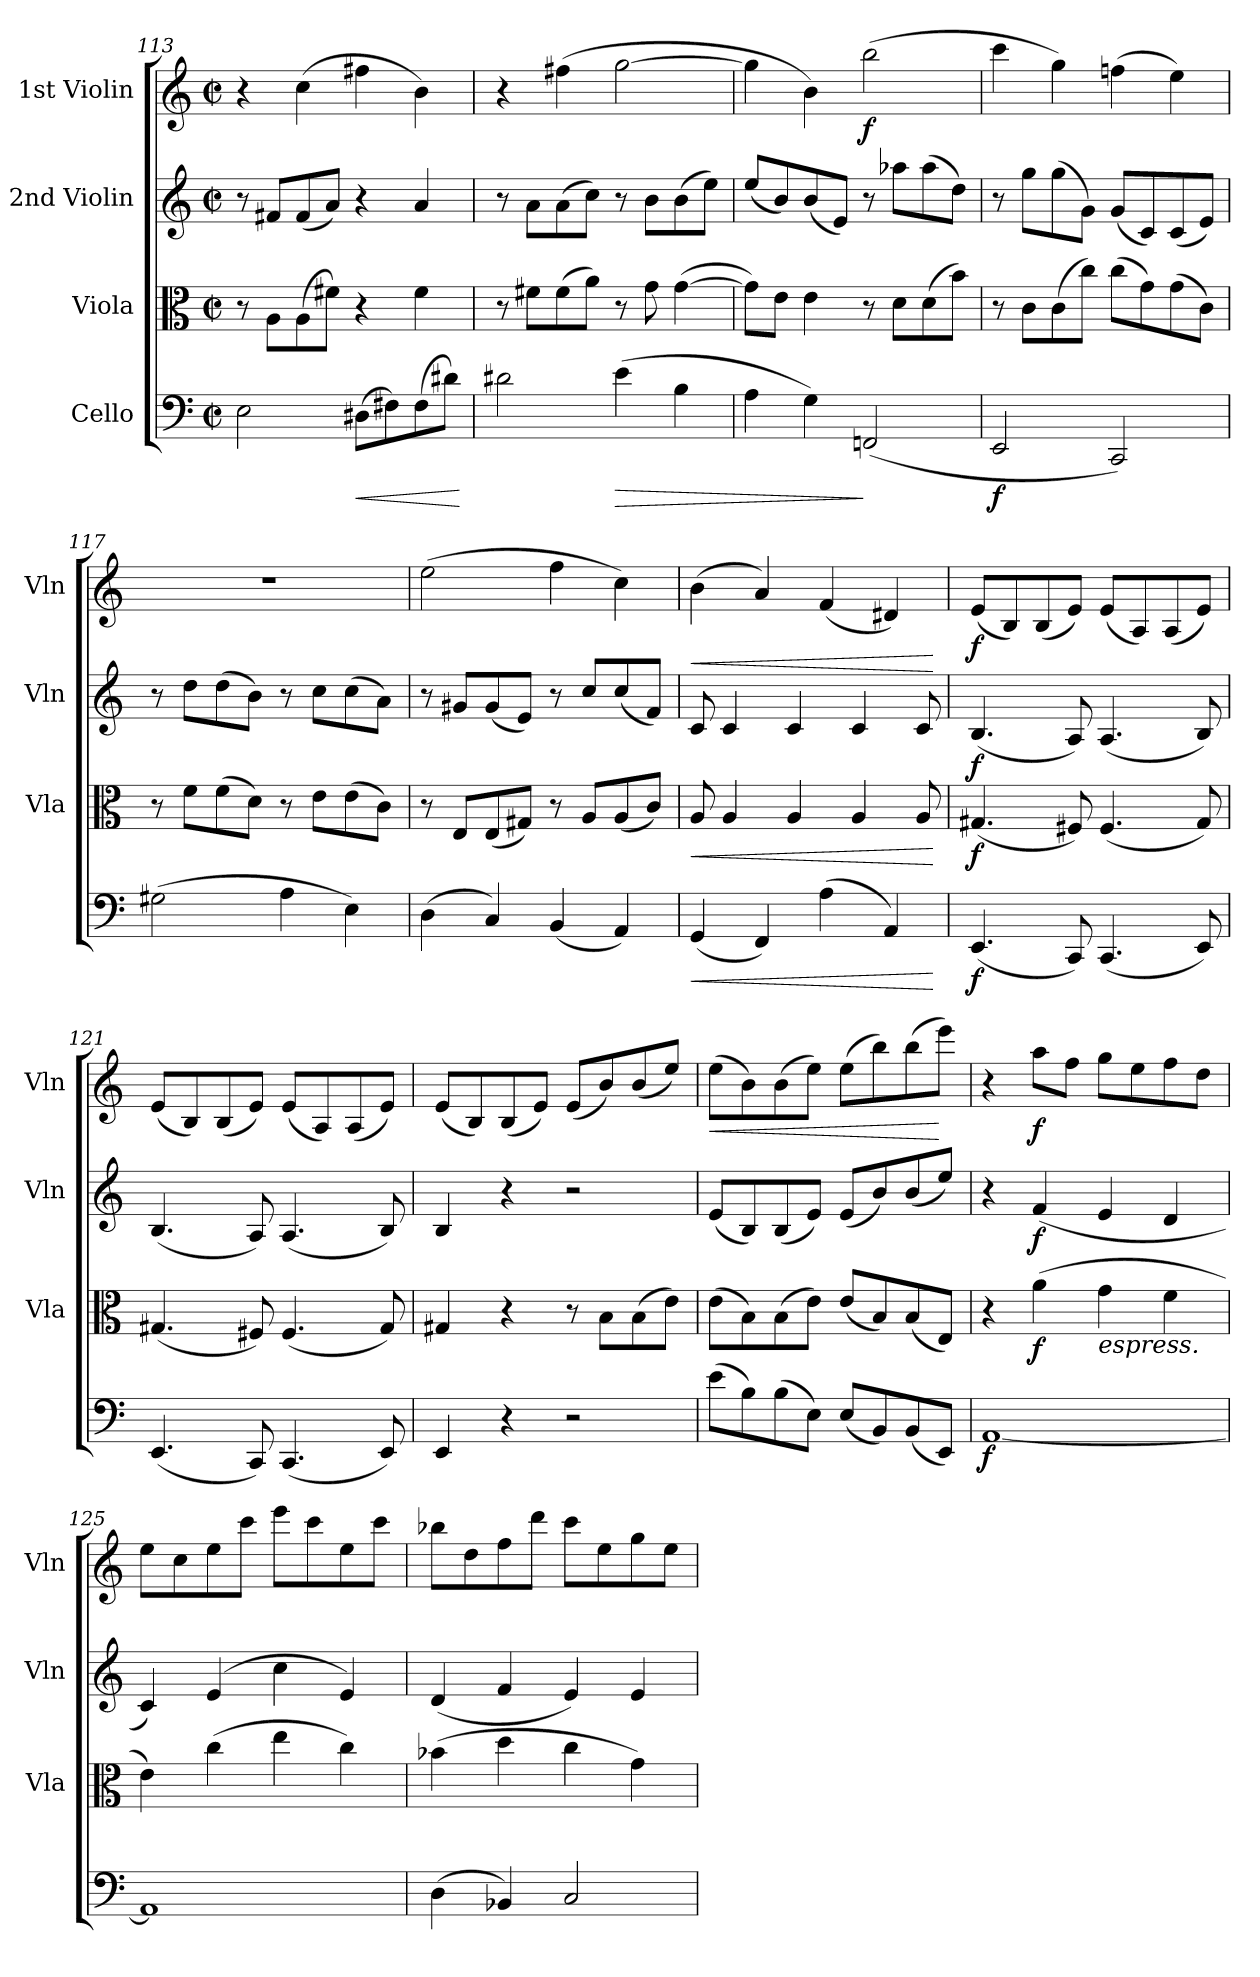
**kern	**dynam	**kern	**dynam	**kern	**dynam	**kern	**dynam
*part4	*part4	*part3	*part3	*part2	*part2	*part1	*part1
*staff4	*staff4	*staff3	*staff3	*staff2	*staff2	*staff1	*staff1
*I"Cello	*	*I"Viola	*	*I"2nd Violin	*	*I"1st Violin	*
*	*	*I'Vla	*	*I'Vln	*	*I'Vln	*
*clefF4	*	*clefC3	*	*clefG2	*	*clefG2	*
*k[]	*	*k[]	*	*k[]	*	*k[]	*
*C:	*	*C:	*	*C:	*	*C:	*
*M2/2	*	*M2/2	*	*M2/2	*	*M2/2	*
*met(c|)	*	*met(c|)	*	*met(c|)	*	*met(c|)	*
=113	=113	=113	=113	=113	=113	=113	=113
2E\	.	8r	.	8r	.	4r	.
.	.	8A\L	.	8f#X/L	.	.	.
.	.	(8A\	.	(8f#/	.	(4cc\	.
.	.	8f#X\J)	.	8a/J)	.	.	.
!	!LO:HP:b	!	!	!	!	!	!
(8D#X\L	<	4r	.	4r	.	4ff#X\	.
8F#X\)	.	.	.	.	.	.	.
(8F#\	.	4f#\	.	4a/	.	4b\)	.
8d#X\J)	.	.	.	.	.	.	.
.	[	.	.	.	.	.	.
=114	=114	=114	=114	=114	=114	=114	=114
2d#X\	.	8r	.	8r	.	4r	.
.	.	8f#X\L	.	8a\L	.	.	.
.	.	(8f#\	.	(8a\	.	(4ff#X\	.
.	.	8a\J)	.	8cc\J)	.	.	.
!	!LO:HP:b	!	!	!	!	!	!
(4e\	>	8r	.	8r	.	[2gg\	.
.	.	8g\	.	8b\L	.	.	.
4B\	.	([4g\	.	(8b\	.	.	.
.	.	.	.	8ee\J)	.	.	.
=115	=115	=115	=115	=115	=115	=115	=115
4A\	.	8g\L])	.	(8ee/L	.	4gg\]	.
.	.	8e\J	.	8b/)	.	.	.
4G\)	.	4e\	.	(8b/	.	4b\)	.
.	.	.	.	8e/J)	.	.	.
!	!	!	!	!	!	!	!LO:DY:b
(2FFn/	]	8r	.	8r	.	(2bb\	f
.	.	8d\L	.	8aa-X\L	.	.	.
.	.	(8d\	.	(8aa-\	.	.	.
.	.	8b\J)	.	8dd\J)	.	.	.
=116	=116	=116	=116	=116	=116	=116	=116
!	!LO:DY:b	!	!	!	!	!	!
2EE/	f	8r	.	8r	.	4ccc\	.
.	.	8c\L	.	8gg\L	.	.	.
.	.	(8c\	.	(8gg\	.	4gg\)	.
.	.	8cc\J)	.	8g\J)	.	.	.
2CC/)	.	(8cc\L	.	(8g/L	.	(4ffn\	.
.	.	8g\)	.	8c/)	.	.	.
.	.	(8g\	.	(8c/	.	4ee\)	.
.	.	8c\J)	.	8e/J)	.	.	.
=117	=117	=117	=117	=117	=117	=117	=117
(2G#X\	.	8r	.	8r	.	1r	.
.	.	8f\L	.	8dd\L	.	.	.
.	.	(8f\	.	(8dd\	.	.	.
.	.	8d\J)	.	8b\J)	.	.	.
4A\	.	8r	.	8r	.	.	.
.	.	8e\L	.	8cc\L	.	.	.
4E\)	.	(8e\	.	(8cc\	.	.	.
.	.	8c\J)	.	8a\J)	.	.	.
=118	=118	=118	=118	=118	=118	=118	=118
(4D\	.	8r	.	8r	.	(2ee\	.
.	.	8E/L	.	8g#X/L	.	.	.
4C/)	.	(8E/	.	(8g#/	.	.	.
.	.	8G#X/J)	.	8e/J)	.	.	.
(4BB/	.	8r	.	8r	.	4ff\	.
.	.	8A/L	.	8cc/L	.	.	.
4AA/)	.	(8A/	.	(8cc/	.	4cc\)	.
.	.	8c/J)	.	8f/J)	.	.	.
=119	=119	=119	=119	=119	=119	=119	=119
!	!LO:HP:b	!	!LO:HP:b	!	!LO:HP:a	!	!
(4GG/	<	8A/	<	8c/	<	(4b\	.
.	.	4A/	.	4c/	.	.	.
4FF/)	.	.	.	.	.	4a/)	.
.	.	4A/	.	4c/	.	.	.
(4A\	.	.	.	.	.	(4f/	.
.	.	4A/	.	4c/	.	.	.
4AA/)	.	.	.	.	.	4d#X/)	.
.	.	8A/	.	8c/	.	.	.
.	[	.	[	.	[	.	.
=120	=120	=120	=120	=120	=120	=120	=120
!	!LO:DY:b	!	!LO:DY:b	!	!LO:DY:b	!	!LO:DY:b
(4.EE/	f	(4.G#X/	f	(4.B/	f	(8e/L	f
.	.	.	.	.	.	8B/)	.
.	.	.	.	.	.	(8B/	.
8CC/)	.	8F#X/)	.	8A/)	.	8e/J)	.
(4.CC/	.	(4.F#/	.	(4.A/	.	(8e/L	.
.	.	.	.	.	.	8A/)	.
.	.	.	.	.	.	(8A/	.
8EE/)	.	8G#/)	.	8B/)	.	8e/J)	.
=121	=121	=121	=121	=121	=121	=121	=121
(4.EE/	.	(4.G#X/	.	(4.B/	.	(8e/L	.
.	.	.	.	.	.	8B/)	.
.	.	.	.	.	.	(8B/	.
8CC/)	.	8F#X/)	.	8A/)	.	8e/J)	.
(4.CC/	.	(4.F#/	.	(4.A/	.	(8e/L	.
.	.	.	.	.	.	8A/)	.
.	.	.	.	.	.	(8A/	.
8EE/)	.	8G#/)	.	8B/)	.	8e/J)	.
=122	=122	=122	=122	=122	=122	=122	=122
4EE/	.	4G#X/	.	4B/	.	(8e/L	.
.	.	.	.	.	.	8B/)	.
4r	.	4r	.	4r	.	(8B/	.
.	.	.	.	.	.	8e/J)	.
2r	.	8r	.	2r	.	(8e/L	.
.	.	8B\L	.	.	.	8b/)	.
.	.	(8B\	.	.	.	(8b/	.
.	.	8e\J)	.	.	.	8ee/J)	.
=123	=123	=123	=123	=123	=123	=123	=123
!	!	!	!	!	!	!	!LO:HP:b
(8e\L	.	(8e\L	.	(8e/L	.	(8ee\L	<
8B\)	.	8B\)	.	8B/)	.	8b\)	.
(8B\	.	(8B\	.	(8B/	.	(8b\	.
8E\J)	.	8e\J)	.	8e/J)	.	8ee\J)	.
(8E/L	.	(8e/L	.	(8e/L	.	(8ee\L	.
8BB/)	.	8B/)	.	8b/)	.	8bb\)	.
(8BB/	.	(8B/	.	(8b/	.	(8bb\	.
8EE/J)	.	8E/J)	.	8ee/J)	.	8eee\J)	[
=124	=124	=124	=124	=124	=124	=124	=124
!	!LO:DY:b	!	!	!	!	!	!
[1AA	f	4r	.	4r	.	4r	.
!	!	!	!LO:DY:b	!	!LO:DY:b	!	!LO:DY:b
.	.	(4a\	f	(4f/	f	8aa\L	f
.	.	.	.	.	.	8ff\J	.
!	!	!LO:TX:b:i:t=espress.	!	!	!	!	!
.	.	4g\	.	4e/	.	8gg\L	.
.	.	.	.	.	.	8ee\	.
.	.	4f\	.	4d/	.	8ff\	.
.	.	.	.	.	.	8dd\J	.
=125	=125	=125	=125	=125	=125	=125	=125
1AA]	.	4e\)	.	4c/)	.	8ee\L	.
.	.	.	.	.	.	8cc\	.
.	.	(4cc\	.	(4e/	.	8ee\	.
.	.	.	.	.	.	8ccc\J	.
.	.	4ee\	.	4cc\	.	8eee\L	.
.	.	.	.	.	.	8ccc\	.
.	.	4cc\)	.	4e/)	.	8ee\	.
.	.	.	.	.	.	8ccc\J	.
=126	=126	=126	=126	=126	=126	=126	=126
(4D\	.	(4b-X\	.	(4d/	.	8bb-X\L	.
.	.	.	.	.	.	8dd\	.
4BB-X/)	.	4dd\	.	4f/	.	8ff\	.
.	.	.	.	.	.	8ddd\J	.
2C/	.	4cc\	.	4e/)	.	8ccc\L	.
.	.	.	.	.	.	8ee\	.
.	.	4g\)	.	4e/	.	8gg\	.
.	.	.	.	.	.	8ee\J	.
=	=	=	=	=	=	=	=
*-	*-	*-	*-	*-	*-	*-	*-
